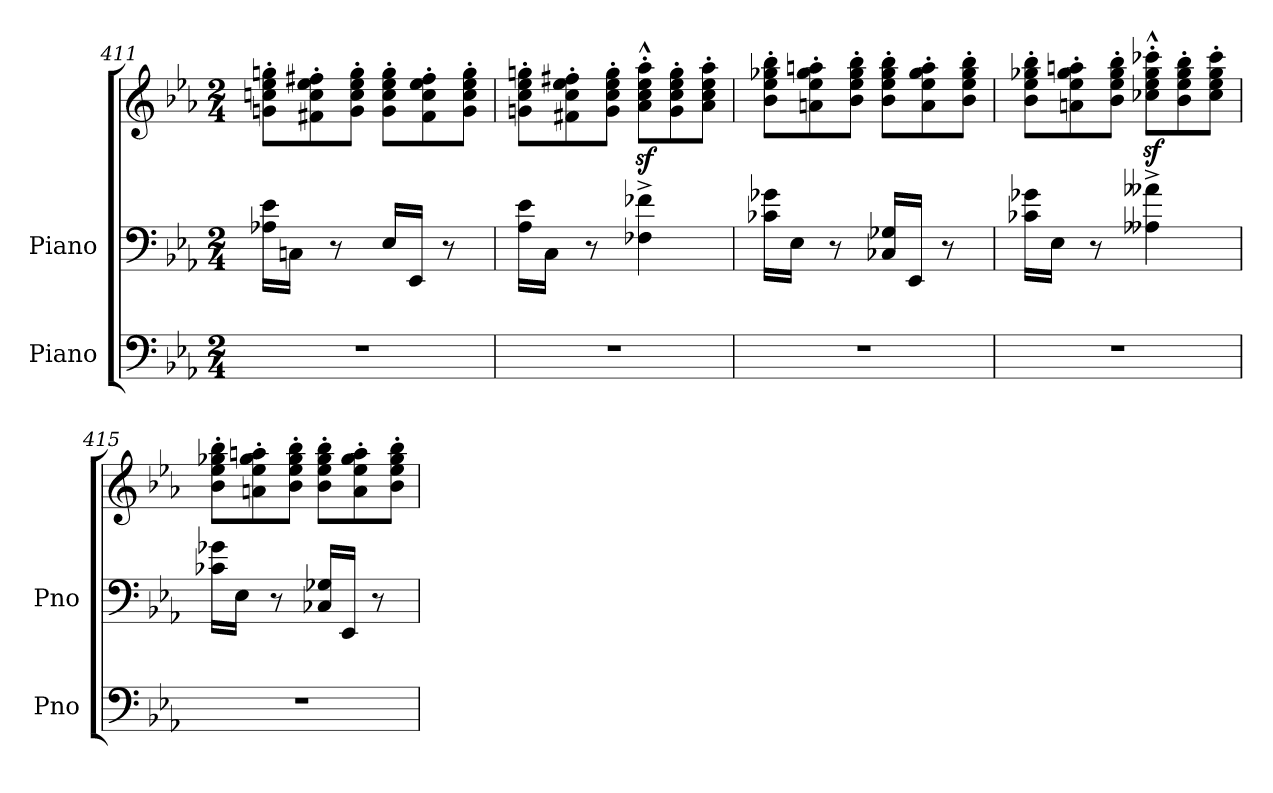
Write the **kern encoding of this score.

**kern	**kern	**kern
*part2	*part1	*part1
*staff3	*staff2	*staff1
*I"Piano	*I"Piano	*
*I'Pno	*I'Pno	*
!!LO:LB:g=z
*clefF4	*clefF4	*clefG2
*k[b-e-a-]	*k[b-e-a-]	*k[b-e-a-]
*M2/4	*M2/4	*M2/4
*	*	*Xtuplet
=411	=411	=411
2r	16A-X\ 16e-\LL	12gn\' 12ccn\' 12ee-\' 12ggn\'L
.	16Cn\JJ	.
.	.	12f#X\' 12cc\' 12ee-\' 12ff#X\'
.	8r	.
.	.	12g\' 12cc\' 12ee-\' 12gg\'J
.	16E-/LL	12g\' 12cc\' 12ee-\' 12gg\'L
.	16EE-/JJ	.
.	.	12f#\' 12cc\' 12ee-\' 12ff#\'
.	8r	.
.	.	12g\' 12cc\' 12ee-\' 12gg\'J
=412	=412	=412
2r	16A-\ 16e-\LL	12gn\' 12cc\' 12ee-\' 12ggn\'L
.	16C\JJ	.
.	.	12f#X\' 12cc\' 12ee-\' 12ff#X\'
.	8r	.
.	.	12g\' 12cc\' 12ee-\' 12gg\'J
.	4F-X\^ 4f-X\^	12a-\z<'^^ 12cc\z<'^^ 12ee-\z<'^^ 12aa-\z<'^^L
.	.	12g\' 12cc\' 12ee-\' 12gg\'
.	.	12a-\' 12cc\' 12ee-\' 12aa-\'J
=413	=413	=413
2r	16c-X\ 16g-X\LL	12b-\' 12ee-\' 12gg-X\' 12bb-\'L
.	16E-\JJ	.
.	.	12an\' 12ee-\' 12gg-\' 12aan\'
.	8r	.
.	.	12b-\' 12ee-\' 12gg-\' 12bb-\'J
.	16C-X/ 16G-X/LL	12b-\' 12ee-\' 12gg-\' 12bb-\'L
.	16EE-/JJ	.
.	.	12a\' 12ee-\' 12gg-\' 12aa\'
.	8r	.
.	.	12b-\' 12ee-\' 12gg-\' 12bb-\'J
=414	=414	=414
2r	16c-X\ 16g-X\LL	12b-\' 12ee-\' 12gg-X\' 12bb-\'L
.	16E-\JJ	.
.	.	12an\' 12ee-\' 12gg-\' 12aan\'
.	8r	.
.	.	12b-\' 12ee-\' 12gg-\' 12bb-\'J
.	4A--X\^ 4a--X\^	12cc-X\z<'^^ 12ee-\z<'^^ 12gg-\z<'^^ 12ccc-X\z<'^^L
.	.	12b-\' 12ee-\' 12gg-\' 12bb-\'
.	.	12cc-\' 12ee-\' 12gg-\' 12ccc-\'J
!!LO:LB:g=z
=415	=415	=415
2r	16c-X\ 16g-X\LL	12b-\' 12ee-\' 12gg-X\' 12bb-\'L
.	16E-\JJ	.
.	.	12an\' 12ee-\' 12gg-\' 12aan\'
.	8r	.
.	.	12b-\' 12ee-\' 12gg-\' 12bb-\'J
.	16C-X/ 16G-X/LL	12b-\' 12ee-\' 12gg-\' 12bb-\'L
.	16EE-/JJ	.
.	.	12a\' 12ee-\' 12gg-\' 12aa\'
.	8r	.
.	.	12b-\' 12ee-\' 12gg-\' 12bb-\'J
=	=	=
*-	*-	*-
